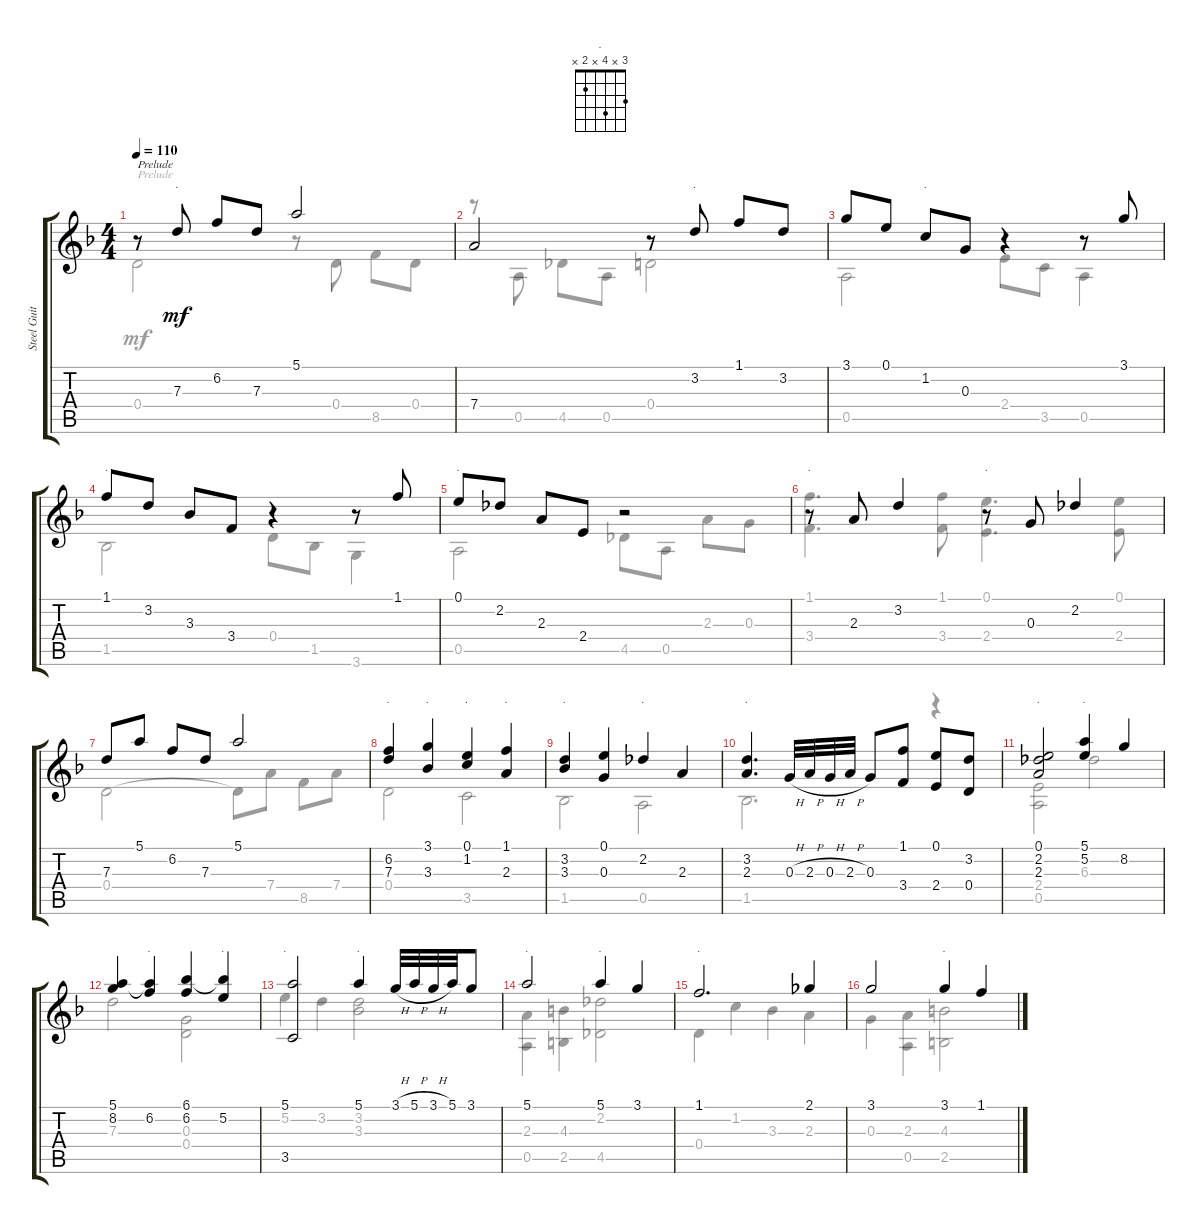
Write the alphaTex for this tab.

\track ("Steel Guitar" "Steel Guit") {instrument acousticguitarsteel}
\staff {score tabs}
\tuning (E4 B3 G3 D3 A2 E2) {hide}
\chord ("." 5 6 7 0 x x) {firstfret 5}
\chord ("." 1 3 x 0 0 x)
\chord ("." x 1 0 2 3 x)
\chord ("." 1 3 3 3 1 x) {barre 1}
\chord ("." 0 2 2 2 4 x)
\chord ("." 1 3 2 3 x x)
\chord ("." 0 2 0 2 x x)
\chord ("." x 6 7 0 x x) {firstfret 6}
\chord ("." 3 x 3 x x x)
\chord ("." 0 1 x x 3 x)
\chord ("." 1 x 2 x x x)
\chord ("." x 3 3 x 1 x)
\chord ("." x 2 2 x 0 x)
\chord ("." x 3 2 x 1 x)
\chord ("." 0 2 2 2 0 x)
\chord ("." 5 5 6 x x x) {firstfret 5}
\chord ("." 5 8 7 x x x) {firstfret 5}
\chord ("." 6 6 0 0 x x) {firstfret 6 barre 6}
\chord ("." 5 5 x x 3 x)
\chord ("." 5 3 3 x x x) {barre 3}
\chord ("." 5 x 2 x 0 x)
\chord ("." 5 2 x x 4 x)
\chord ("." 1 1 3 0 x x) {barre 1}
\chord ("." 3 x 4 x 2 x)
\voice
\ts (4 4)
\tempo 110
\clef g2
\ks dminor
r.8{txt "Prelude" dy mf instrument acousticguitarsteel} 7.3.8{ch "."} 6.2.8 7.3.8 5.1.2 |
7.4.2 r.8 3.2.8{ch "."} 1.1.8 3.2.8 |
3.1.8 0.1.8 1.2.8{ch "."} 0.3.8 r.4 r.8 3.1.8 |
1.1.8{ch "."} 3.2.8 3.3.8 3.4.8 r.4 r.8 1.1.8 |
0.1.8{ch "."} 2.2.8 2.3.8 2.4.8 r.2 |
r.8{ch "."} 2.3.8 3.2.4 r.8{ch "."} 0.3.8 2.2.4 |
7.3.8 5.1.8 6.2.8 7.3.8 5.1.2 |
(6.2 7.3).4{ch "."} (3.1 3.3).4{ch "."} (0.1 1.2).4{ch "."} (1.1 2.3).4{ch "."} |
(3.2 3.3).4{ch "."} (0.1 0.3).4 2.2.4{ch "."} 2.3.4 |
(3.2 2.3).4{d ch "."} 0.3{h}.32 2.3{h}.32 0.3{h}.32 2.3{h}.32 0.3.8 (1.1 3.4).8 (0.1 2.4).8 (3.2 0.4).8 |
(0.1 2.2 2.3).2{ch "."} (5.1 5.2).4{ch "."} 8.2.4 |
(5.1 8.2).4 (5.1{t} 6.2).4{ch "."} (6.1 6.2).4 (6.1{t} 5.2).4{ch "."} |
(5.1 3.5).2{ch "."} 5.1.4{ch "."} 3.1{h}.32 5.1{h}.32 3.1{h}.32 5.1.32 3.1.8 |
5.1.2{ch "."} 5.1.4{ch "."} 3.1.4 |
1.1.2{d ch "."} 2.1.4 |
3.1.2 3.1.4{ch "."} 1.1.4
\voice
\clef g2
\ottava regular
\simile none
\ks dminor
0.4.2{txt "Prelude" dy mf} r.8 0.4.8 8.5.8 0.4.8 |
r.8 0.5.8 4.5.8 0.5.8 0.4.2 |
0.5.2 2.4.8 3.5.8 0.5.4 |
1.5.2 0.4.8 1.5.8 3.6.4 |
0.5.2 4.5.8 0.5.8 2.3.8 0.3.8 |
(1.1 3.4).4{d} (1.1 3.4).8 (0.1 2.4).4{d} (0.1 2.4).8 |
0.4.2 0.4{t}.8 7.4.8 8.5.8 7.4.8 |
0.4.2 3.5.2 |
1.5.2 0.5.2 |
1.5.2{d} r.4 |
(2.4 0.5).2 6.3.2 |
7.3.2 (0.3 0.4).2 |
5.2.4 3.2.4 (3.2 3.3).2 |
(2.3 0.5).4 (4.3 2.5).4 (2.2 4.5).2 |
0.4.4 1.2.4 3.3.4 2.3.4 |
0.3.4 (2.3 0.5).4 (4.3 2.5).2
